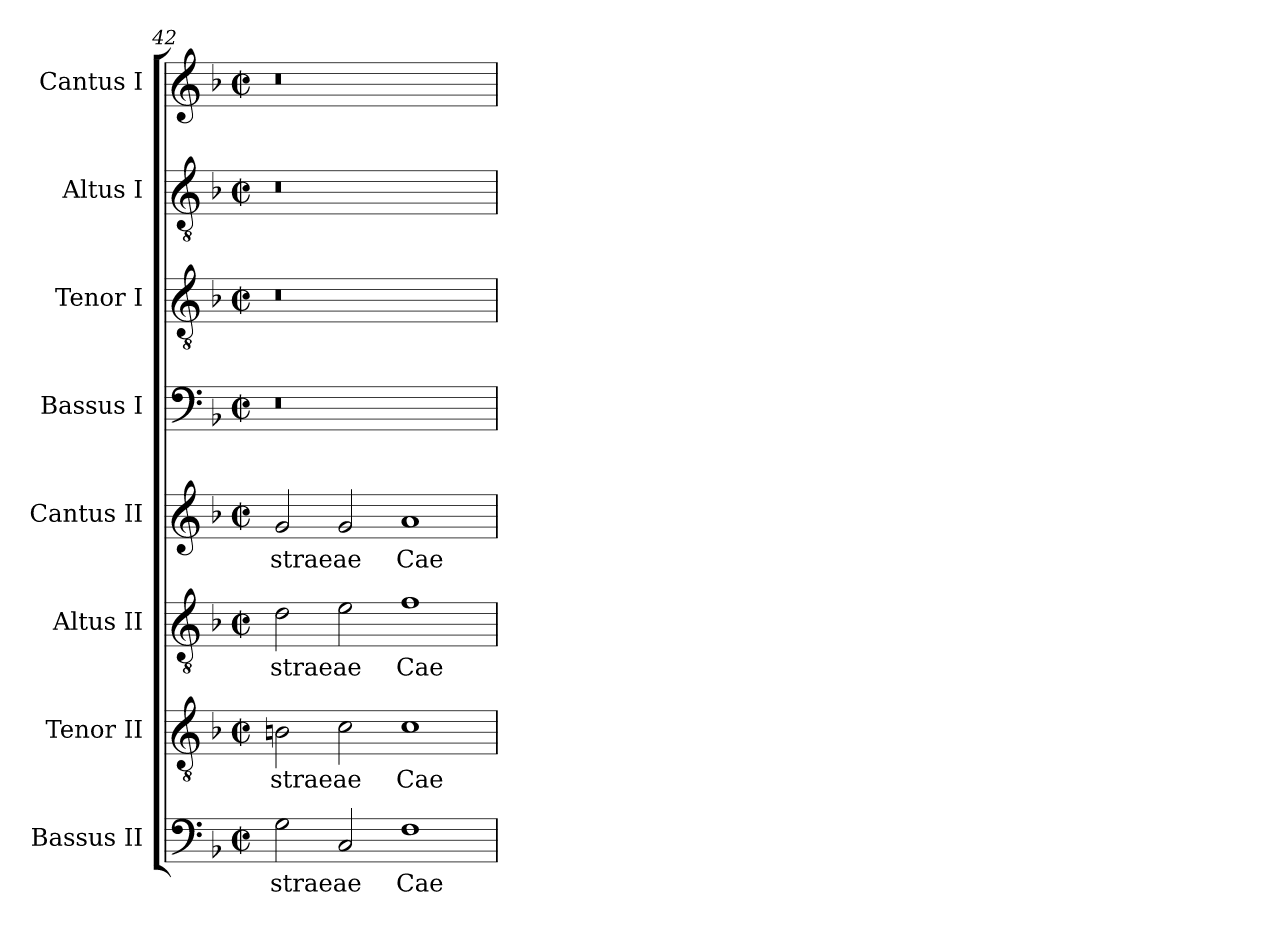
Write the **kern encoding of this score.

**kern	**text	**kern	**text	**kern	**text	**kern	**text	**kern	**kern	**kern	**kern
*part8	*part8	*part7	*part7	*part6	*part6	*part5	*part5	*part4	*part3	*part2	*part1
*staff8	*staff8	*staff7	*staff7	*staff6	*staff6	*staff5	*staff5	*staff4	*staff3	*staff2	*staff1
*I"Bassus II	*	*I"Tenor II	*	*I"Altus II	*	*I"Cantus II	*	*I"Bassus I	*I"Tenor I	*I"Altus I	*I"Cantus I
*clefF4	*	*clefGv2	*	*clefGv2	*	*clefG2	*	*clefF4	*clefGv2	*clefGv2	*clefG2
*k[b-]	*	*k[b-]	*	*k[b-]	*	*k[b-]	*	*k[b-]	*k[b-]	*k[b-]	*k[b-]
*F:	*	*F:	*	*F:	*	*F:	*	*F:	*F:	*F:	*F:
*M2/2	*	*M2/2	*	*M2/2	*	*M2/2	*	*M2/2	*M2/2	*M2/2	*M2/2
*met(c|)	*	*met(c|)	*	*met(c|)	*	*met(c|)	*	*met(c|)	*met(c|)	*met(c|)	*met(c|)
=42	=42	=42	=42	=42	=42	=42	=42	=42	=42	=42	=42
!	!LO:LY:b:cj	!	!LO:LY:b:cj	!	!LO:LY:b:cj	!	!LO:LY:b:cj	!	!	!	!
2G\	straeae	2Bn\	straeae	2d\	straeae	2g/	straeae	0r	0r	0r	0r
2C/	.	2c\	.	2e\	.	2g/	.	.	.	.	.
!	!LO:LY:b:cj	!	!LO:LY:b:cj	!	!LO:LY:b:cj	!	!LO:LY:b:cj	!	!	!	!
1F	Cae	1c	Cae	1f	Cae	1a	Cae	.	.	.	.
=	=	=	=	=	=	=	=	=	=	=	=
*-	*-	*-	*-	*-	*-	*-	*-	*-	*-	*-	*-
